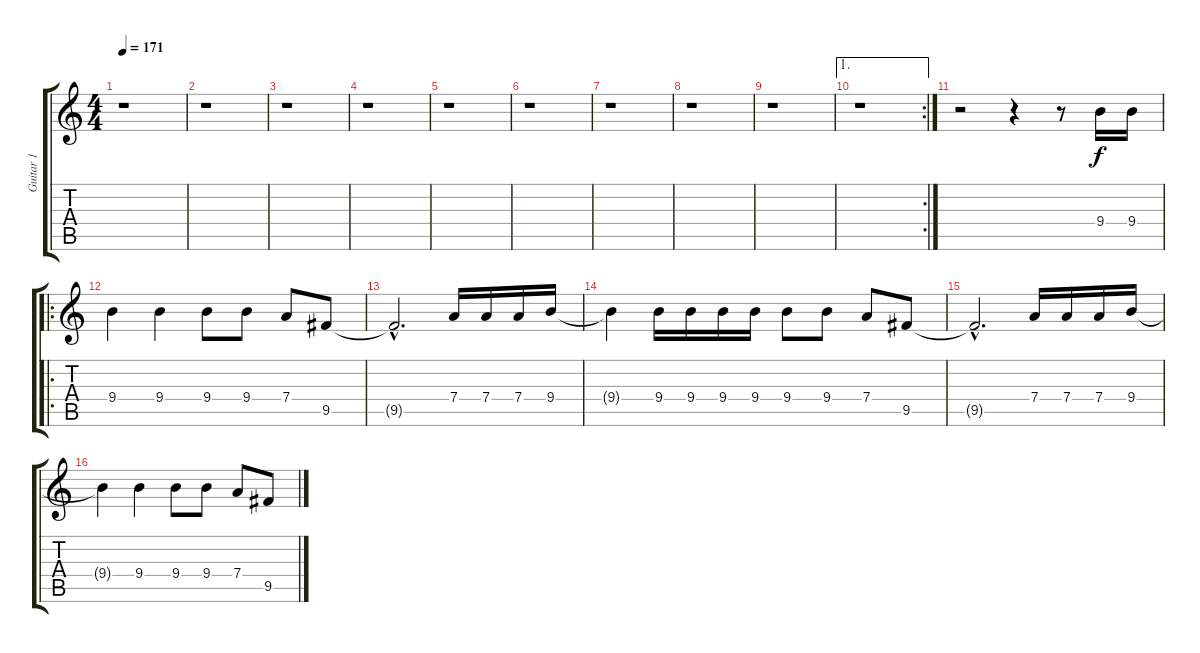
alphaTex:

\track ("Guitar 1" "Guitar 1") {instrument overdrivenguitar}
\staff {score tabs}
\tuning (E4 B3 G3 D3 A2 E2) {hide}
\ts (4 4)
\tempo 171
\clef g2
\ks c
r.1{dy f} |
r.1 |
r.1 |
r.1 |
r.1 |
r.1 |
r.1 |
r.1 |
r.1 |
\ae 1
\rc 2
r.1 |
r.2 r.4 r.8 9.4.16 9.4.16 |
\ro
9.4.4 9.4.4 9.4.8 9.4.8 7.4.8 9.5.8 |
9.5{hac t}.2{d} 7.4.16 7.4.16 7.4.16 9.4.16 |
9.4{t}.4 9.4.16 9.4.16 9.4.16 9.4.16 9.4.8 9.4.8 7.4.8 9.5.8 |
9.5{hac t}.2{d} 7.4.16 7.4.16 7.4.16 9.4.16 |
9.4{t}.4 9.4.4 9.4.8 9.4.8 7.4.8 9.5.8
